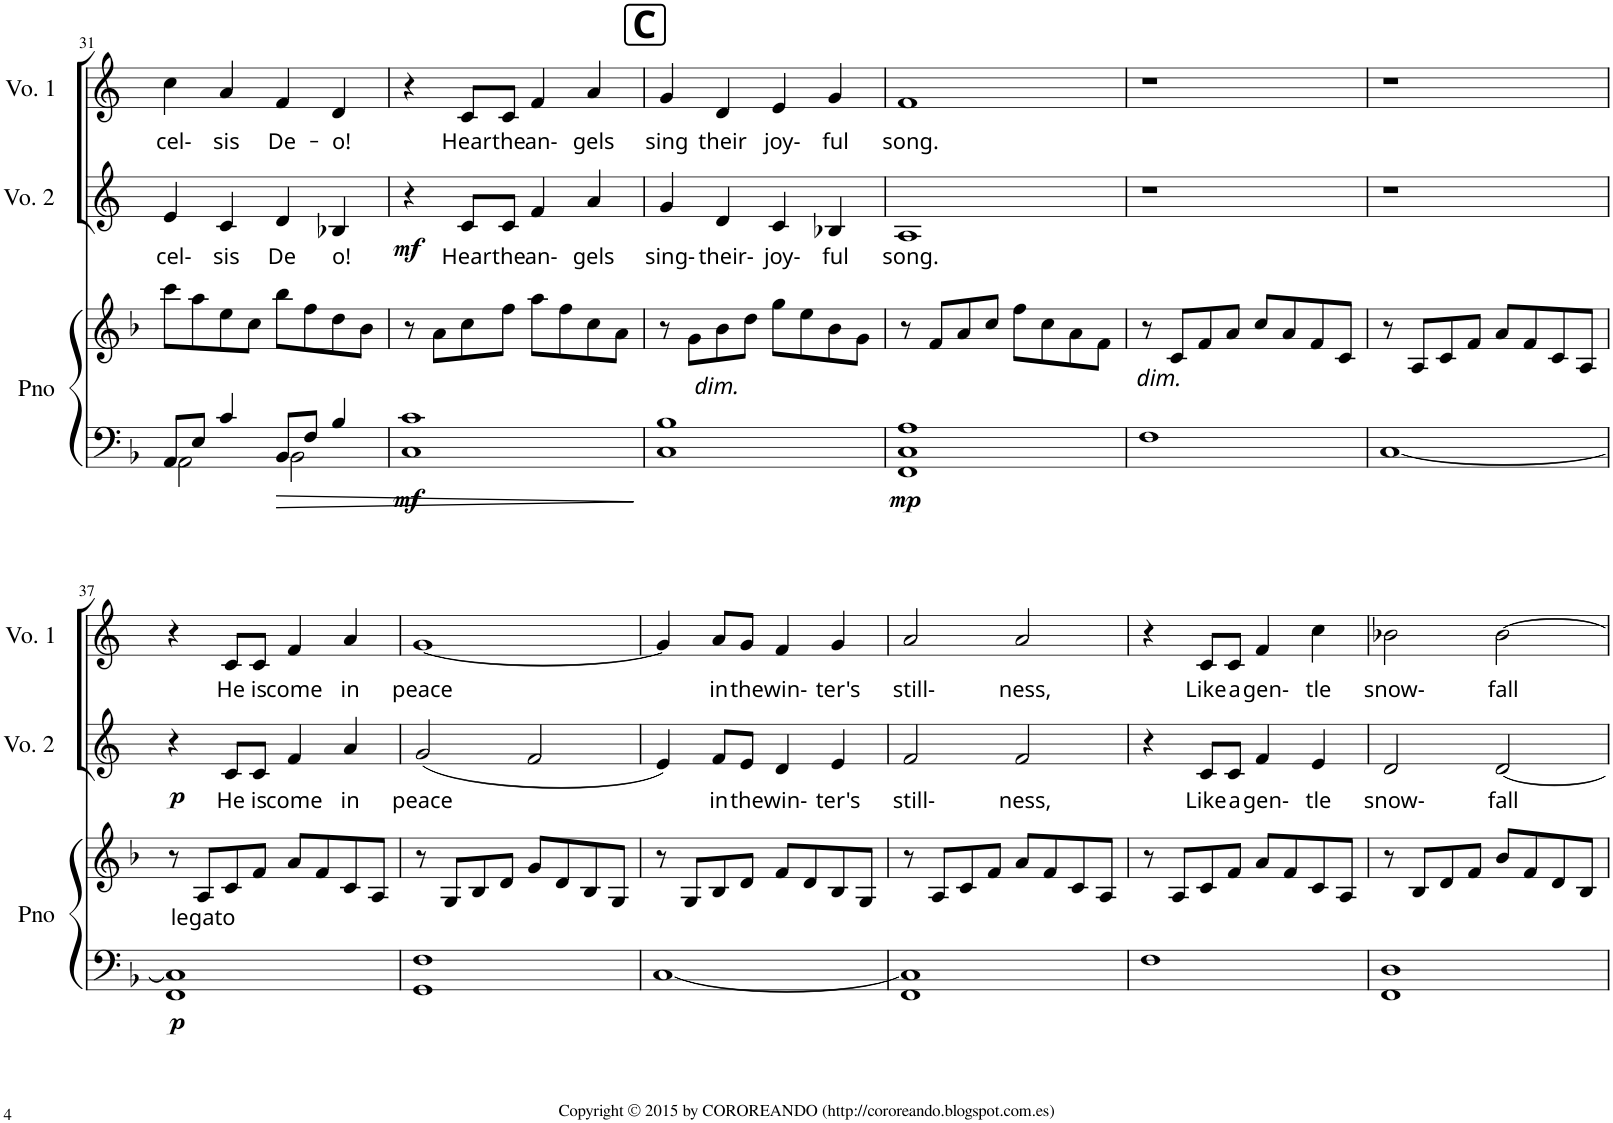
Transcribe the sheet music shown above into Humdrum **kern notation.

**kern	**kern	**text	**dynam	**kern	**text	**dynam	**kern	**text
*part3	*part3	*part3	*part3	*part2	*part2	*part2	*part1	*part1
*staff4	*staff3	*staff3	*staff3/4	*staff2	*staff2	*staff2	*staff1	*staff1
*I"Piano or Harp	*	*	*	*I"Voz 2	*	*	*I"Voz 1	*
*I'Pno	*	*	*	*I'Vo. 2	*	*	*I'Vo. 1	*
!!LO:PB:g=z
*clefF4	*clefG2	*	*	*clefG2	*	*	*clefG2	*
*k[b-]	*k[b-]	*	*	*k[]	*	*	*k[]	*
*M2/2	*M2/2	*	*	*M2/2	*	*	*M2/2	*
*met(c|)	*met(c|)	*	*	*met(c|)	*	*	*met(c|)	*
=31	=31	=31	=31	=31	=31	=31	=31	=31
*^	*	*	*	*	*	*	*	*
!	!	!	!	!	!	!LO:LY:b	!	!	!LO:LY:b
8AA/L	2AA\	8ccc\L	.	.	4e/	cel-	.	4cc\	cel-
8E/J	.	8aa\	.	.	.	.	.	.	.
!	!	!	!	!	!	!LO:LY:b	!	!	!LO:LY:b
4c/	.	8ee\	.	.	4c/	sis	.	4a/	sis
.	.	8cc\J	.	.	.	.	.	.	.
!	!	!	!	!	!	!LO:LY:b	!	!	!LO:LY:b
8BB-/L	2BB-\	8bb-\L	.	.	4d/	De	.	4f/	De-
8F/J	.	8ff\	.	.	.	.	.	.	.
!	!	!	!	!	!	!LO:LY:b	!	!	!LO:LY:b
4B-/	.	8dd\	.	.	4B-X/	o!	.	4d/	-o!
.	.	8b-\J	.	.	.	.	.	.	.
*v	*v	*	*	*	*	*	*	*	*
=32	=32	=32	=32	=32	=32	=32	=32	=32
*	*	*	*	*^	*	*	*	*
!	!	!	!LO:DY:b=2	!	!	!	!LO:DY:b	!	!
1C 1c	8r	.	mf	4r	4ryy	.	mf	4r	.
.	8a\L	.	.	.	.	.	.	.	.
!	!	!	!	!	!	!LO:LY:b	!	!	!LO:LY:b
.	8cc\	.	.	8c/L	2.ryy	Hear	.	8c/L	Hear
!	!	!	!	!	!	!LO:LY:b	!	!	!LO:LY:b
.	8ff\J	.	.	8c/J	.	the	.	8c/J	the
!	!	!	!	!	!	!LO:LY:b	!	!	!LO:LY:b
.	8aa\L	.	.	4f/	.	an-	.	4f/	an-
.	8ff\	.	.	.	.	.	.	.	.
!	!	!	!	!	!	!LO:LY:b	!	!	!LO:LY:b
.	8cc\	.	.	4a/	.	gels	.	4a/	gels
.	8a\J	.	.	.	.	.	.	.	.
*	*	*	*	*v	*v	*	*	*	*
!!LO:REH:place=s1:a:B:cj:fs=19.1405:t=C
=33	=33	=33	=33	=33	=33	=33	=33	=33
!LO:TX:a:i:t=dim.	!	!	!	!	!	!	!	!
!	!	!	!	!	!LO:LY:b	!	!	!LO:LY:b
1C 1B-	8r	.	.	4g/	sing-	.	4g/	sing
.	8g\L	.	.	.	.	.	.	.
!	!	!	!	!	!LO:LY:b	!	!	!LO:LY:b
.	8b-\	.	.	4d/	their-	.	4d/	their
.	8dd\J	.	.	.	.	.	.	.
!	!	!	!	!	!LO:LY:b	!	!	!LO:LY:b
.	8gg\L	.	.	4c/	joy-	.	4e/	joy-
.	8ee\	.	.	.	.	.	.	.
!	!	!	!	!	!LO:LY:b	!	!	!LO:LY:b
.	8b-\	.	.	4B-X/	ful	.	4g/	ful
.	8g\J	.	.	.	.	.	.	.
=34	=34	=34	=34	=34	=34	=34	=34	=34
!	!	!	!LO:DY:b=2	!	!LO:LY:b	!	!	!LO:LY:b
1FF 1C 1A	8r	.	mp	1A	song.	.	1f	song.
.	8f/L	.	.	.	.	.	.	.
.	8a/	.	.	.	.	.	.	.
.	8cc/J	.	.	.	.	.	.	.
.	8ff\L	.	.	.	.	.	.	.
.	8cc\	.	.	.	.	.	.	.
.	8a\	.	.	.	.	.	.	.
.	8f\J	.	.	.	.	.	.	.
=35	=35	=35	=35	=35	=35	=35	=35	=35
!LO:TX:a:i:t=dim.	!	!	!	!	!	!	!	!
1F	8r	.	.	1r	.	.	1r	.
.	8c/L	.	.	.	.	.	.	.
.	8f/	.	.	.	.	.	.	.
.	8a/J	.	.	.	.	.	.	.
.	8cc/L	.	.	.	.	.	.	.
.	8a/	.	.	.	.	.	.	.
.	8f/	.	.	.	.	.	.	.
.	8c/J	.	.	.	.	.	.	.
=36	=36	=36	=36	=36	=36	=36	=36	=36
[1C	8r	.	.	1r	.	.	1r	.
.	8A/L	.	.	.	.	.	.	.
.	8c/	.	.	.	.	.	.	.
.	8f/J	.	.	.	.	.	.	.
.	8a/L	.	.	.	.	.	.	.
.	8f/	.	.	.	.	.	.	.
.	8c/	.	.	.	.	.	.	.
.	8A/J	.	.	.	.	.	.	.
!!LO:LB:g=z
=37	=37	=37	=37	=37	=37	=37	=37	=37
*	*	*	*	*^	*	*	*	*
!	!	!	!LO:DY:b=2	!	!	!	!LO:DY:b	!	!
1FF 1C]	8r	.	p	4r	4ryy	.	p	4r	.
!	!	!LO:LY:b	!	!	!	!	!	!	!
.	8A/L	legato	.	.	.	.	.	.	.
!	!	!	!	!	!	!LO:LY:b	!	!	!LO:LY:b
.	8c/	.	.	8c/L	2.ryy	He	.	8c/L	He
!	!	!	!	!	!	!LO:LY:b	!	!	!LO:LY:b
.	8f/J	.	.	8c/J	.	is	.	8c/J	is
!	!	!	!	!	!	!LO:LY:b	!	!	!LO:LY:b
.	8a/L	.	.	4f/	.	come	.	4f/	come
.	8f/	.	.	.	.	.	.	.	.
!	!	!	!	!	!	!LO:LY:b	!	!	!LO:LY:b
.	8c/	.	.	4a/	.	in	.	4a/	in
.	8A/J	.	.	.	.	.	.	.	.
*	*	*	*	*v	*v	*	*	*	*
=38	=38	=38	=38	=38	=38	=38	=38	=38
!	!	!	!	!	!LO:LY:b	!	!	!LO:LY:b
1GG 1F	8r	.	.	(2g/	peace	.	[1g	peace
.	8G/L	.	.	.	.	.	.	.
.	8B-/	.	.	.	.	.	.	.
.	8d/J	.	.	.	.	.	.	.
.	8g/L	.	.	2f/	.	.	.	.
.	8d/	.	.	.	.	.	.	.
.	8B-/	.	.	.	.	.	.	.
.	8G/J	.	.	.	.	.	.	.
=39	=39	=39	=39	=39	=39	=39	=39	=39
[1C	8r	.	.	4e/)	.	.	4g/]	.
.	8G/L	.	.	.	.	.	.	.
!	!	!	!	!	!LO:LY:b	!	!	!LO:LY:b
.	8B-/	.	.	8f/L	in	.	8a/L	in
!	!	!	!	!	!LO:LY:b	!	!	!LO:LY:b
.	8d/J	.	.	8e/J	the	.	8g/J	the
!	!	!	!	!	!LO:LY:b	!	!	!LO:LY:b
.	8f/L	.	.	4d/	win-	.	4f/	win-
.	8d/	.	.	.	.	.	.	.
!	!	!	!	!	!LO:LY:b	!	!	!LO:LY:b
.	8B-/	.	.	4e/	ter's	.	4g/	ter's
.	8G/J	.	.	.	.	.	.	.
=40	=40	=40	=40	=40	=40	=40	=40	=40
!	!	!	!	!	!LO:LY:b	!	!	!LO:LY:b
1FF 1C]	8r	.	.	2f/	still-	.	2a/	still-
.	8A/L	.	.	.	.	.	.	.
.	8c/	.	.	.	.	.	.	.
.	8f/J	.	.	.	.	.	.	.
!	!	!	!	!	!LO:LY:b	!	!	!LO:LY:b
.	8a/L	.	.	2f/	ness,	.	2a/	ness,
.	8f/	.	.	.	.	.	.	.
.	8c/	.	.	.	.	.	.	.
.	8A/J	.	.	.	.	.	.	.
=41	=41	=41	=41	=41	=41	=41	=41	=41
*	*	*	*	*^	*	*	*	*
1F	8r	.	.	4r	4ryy	.	.	4r	.
.	8A/L	.	.	.	.	.	.	.	.
!	!	!	!	!	!	!LO:LY:b	!	!	!LO:LY:b
.	8c/	.	.	8c/L	2.ryy	Like	.	8c/L	Like
!	!	!	!	!	!	!LO:LY:b	!	!	!LO:LY:b
.	8f/J	.	.	8c/J	.	a	.	8c/J	a
!	!	!	!	!	!	!LO:LY:b	!	!	!LO:LY:b
.	8a/L	.	.	4f/	.	gen-	.	4f/	gen-
.	8f/	.	.	.	.	.	.	.	.
!	!	!	!	!	!	!LO:LY:b	!	!	!LO:LY:b
.	8c/	.	.	4e/	.	tle	.	4cc\	tle
.	8A/J	.	.	.	.	.	.	.	.
*	*	*	*	*v	*v	*	*	*	*
=42	=42	=42	=42	=42	=42	=42	=42	=42
!	!	!	!	!	!LO:LY:b	!	!	!LO:LY:b
1FF 1D	8r	.	.	2d/	snow-	.	2b-X\	snow-
.	8B-/L	.	.	.	.	.	.	.
.	8d/	.	.	.	.	.	.	.
.	8f/J	.	.	.	.	.	.	.
!	!	!	!	!	!LO:LY:b	!	!	!LO:LY:b
.	8b-/L	.	.	[2d/	fall	.	[2b-\	fall
.	8f/	.	.	.	.	.	.	.
.	8d/	.	.	.	.	.	.	.
.	8B-/J	.	.	.	.	.	.	.
=	=	=	=	=	=	=	=	=
*-	*-	*-	*-	*-	*-	*-	*-	*-
